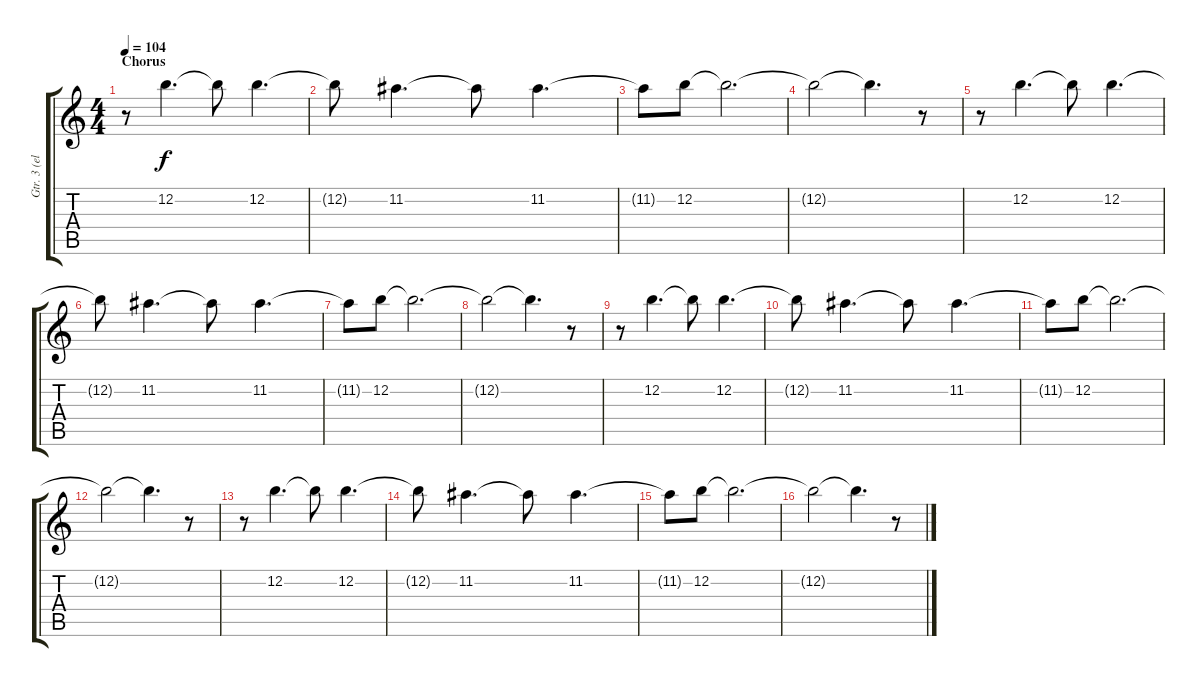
\track ("Gtr. 3 (elec.)" "Gtr. 3 (el") {instrument distortionguitar}
\staff {score tabs}
\tuning (E4 B3 G3 D3 A2 E2) {hide}
\ts (4 4)
\section ("" "Chorus")
\tempo 104
\clef g2
\ks c
r.8{dy f} 12.2.4{d} 12.2{t}.8 12.2.4{d} |
12.2{t}.8 11.2.4{d} 11.2{t}.8 11.2.4{d} |
11.2{t}.8 12.2.8 12.2{t}.2{d} |
12.2{t}.2 12.2{t}.4{d} r.8 |
r.8 12.2.4{d} 12.2{t}.8 12.2.4{d} |
12.2{t}.8 11.2.4{d} 11.2{t}.8 11.2.4{d} |
11.2{t}.8 12.2.8 12.2{t}.2{d} |
12.2{t}.2 12.2{t}.4{d} r.8 |
r.8 12.2.4{d} 12.2{t}.8 12.2.4{d} |
12.2{t}.8 11.2.4{d} 11.2{t}.8 11.2.4{d} |
11.2{t}.8 12.2.8 12.2{t}.2{d} |
12.2{t}.2 12.2{t}.4{d} r.8 |
r.8 12.2.4{d} 12.2{t}.8 12.2.4{d} |
12.2{t}.8 11.2.4{d} 11.2{t}.8 11.2.4{d} |
11.2{t}.8 12.2.8 12.2{t}.2{d} |
12.2{t}.2 12.2{t}.4{d} r.8
